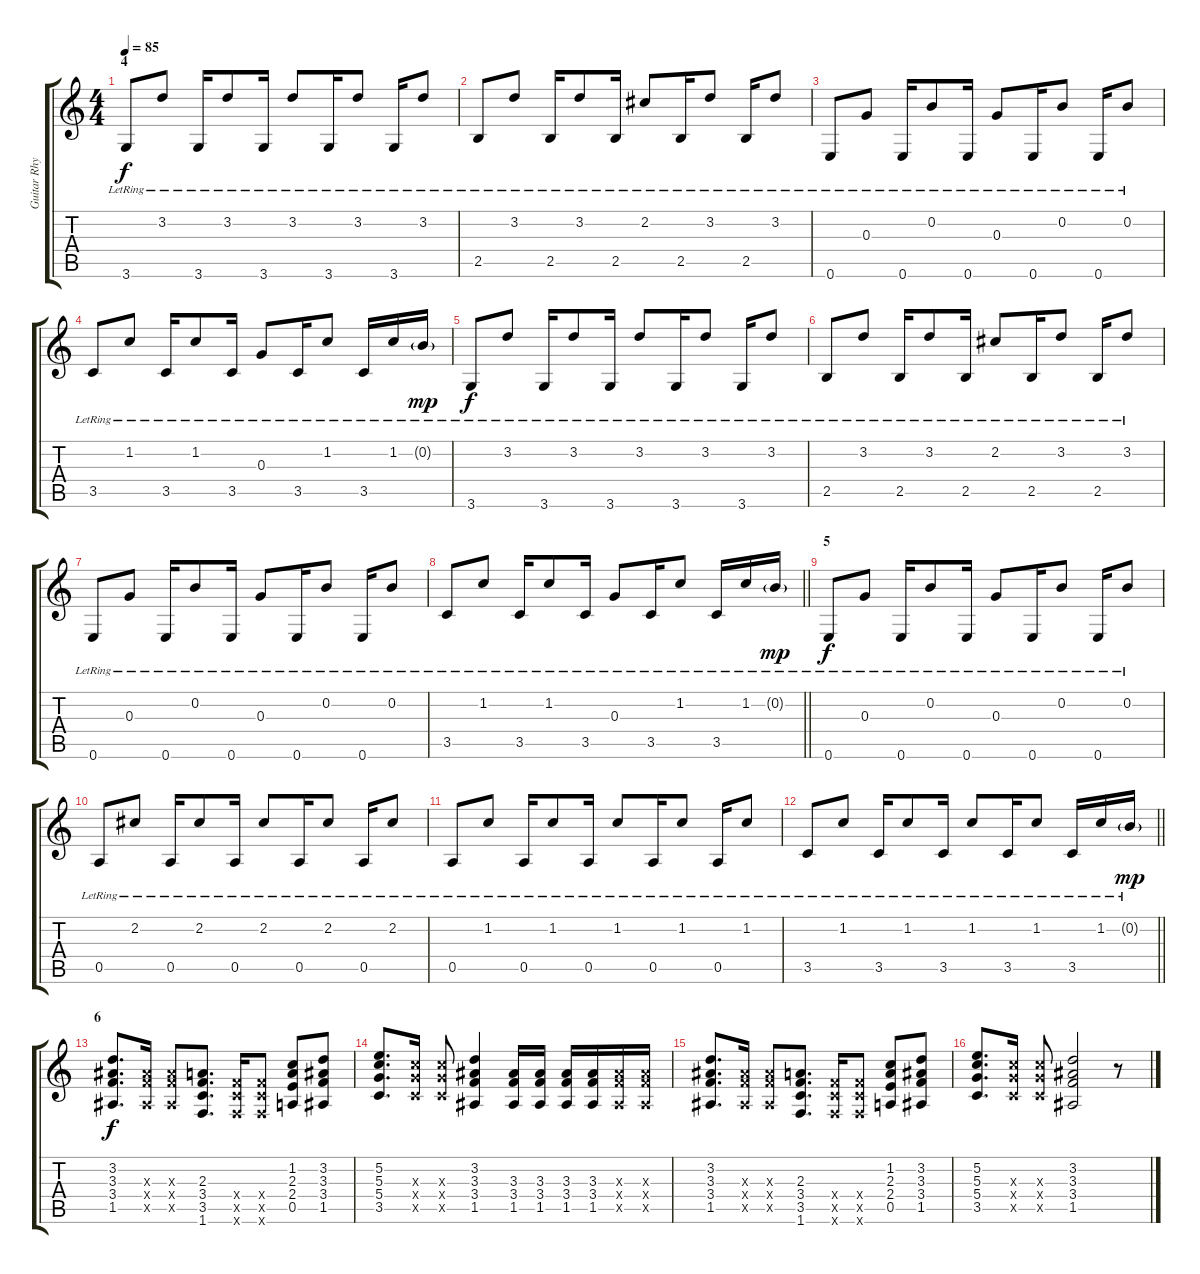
\track ("Guitar Rhythm" "Guitar Rhy") {instrument acousticguitarnylon}
\staff {score tabs}
\tuning (E4 B3 G3 D3 A2 E2) {hide}
\ts (4 4)
\section ("" "4")
\tempo 85
\clef g2
\ks c
3.6{lr}.8{dy f} 3.2{lr}.8 3.6{lr}.16 3.2{lr}.8 3.6{lr}.16 3.2{lr}.8 3.6{lr}.16 3.2{lr}.8 3.6{lr}.16 3.2{lr}.8 |
2.5{lr}.8 3.2{lr}.8 2.5{lr}.16 3.2{lr}.8 2.5{lr}.16 2.2{lr}.8 2.5{lr}.16 3.2{lr}.8 2.5{lr}.16 3.2{lr}.8 |
0.6{lr}.8 0.3{lr}.8 0.6{lr}.16 0.2{lr}.8 0.6{lr}.16 0.3{lr}.8 0.6{lr}.16 0.2{lr}.8 0.6{lr}.16 0.2{lr}.8 |
3.5{lr}.8 1.2{lr}.8 3.5{lr}.16 1.2{lr}.8 3.5{lr}.16 0.3{lr}.8 3.5{lr}.16 1.2{lr}.8 3.5{lr}.16 1.2{lr}.16 0.2{g lr}.16{dy mp} |
3.6{lr}.8{dy f} 3.2{lr}.8 3.6{lr}.16 3.2{lr}.8 3.6{lr}.16 3.2{lr}.8 3.6{lr}.16 3.2{lr}.8 3.6{lr}.16 3.2{lr}.8 |
2.5{lr}.8 3.2{lr}.8 2.5{lr}.16 3.2{lr}.8 2.5{lr}.16 2.2{lr}.8 2.5{lr}.16 3.2{lr}.8 2.5{lr}.16 3.2{lr}.8 |
0.6{lr}.8 0.3{lr}.8 0.6{lr}.16 0.2{lr}.8 0.6{lr}.16 0.3{lr}.8 0.6{lr}.16 0.2{lr}.8 0.6{lr}.16 0.2{lr}.8 |
\barLineRight lightlight
3.5{lr}.8 1.2{lr}.8 3.5{lr}.16 1.2{lr}.8 3.5{lr}.16 0.3{lr}.8 3.5{lr}.16 1.2{lr}.8 3.5{lr}.16 1.2{lr}.16 0.2{g lr}.16{dy mp} |
\section ("" "5")
0.6{lr}.8{dy f} 0.3{lr}.8 0.6{lr}.16 0.2{lr}.8 0.6{lr}.16 0.3{lr}.8 0.6{lr}.16 0.2{lr}.8 0.6{lr}.16 0.2{lr}.8 |
0.5{lr}.8 2.2{lr}.8 0.5{lr}.16 2.2{lr}.8 0.5{lr}.16 2.2{lr}.8 0.5{lr}.16 2.2{lr}.8 0.5{lr}.16 2.2{lr}.8 |
0.5{lr}.8 1.2{lr}.8 0.5{lr}.16 1.2{lr}.8 0.5{lr}.16 1.2{lr}.8 0.5{lr}.16 1.2{lr}.8 0.5{lr}.16 1.2{lr}.8 |
\barLineRight lightlight
3.5{lr}.8 1.2{lr}.8 3.5{lr}.16 1.2{lr}.8 3.5{lr}.16 1.2{lr}.8 3.5{lr}.16 1.2{lr}.8 3.5{lr}.16 1.2{lr}.16 0.2{g lr}.16{dy mp} |
\section ("" "6")
(3.2 3.3 3.4 1.5).8{d dy f} (3.3{x} 3.4{x} 1.5{x}).16 (3.3{x} 3.4{x} 1.5{x}).8 (2.3 3.4 3.5 1.6).8{d} (3.4{x} 3.5{x} 1.6{x}).16 (3.4{x} 3.5{x} 1.6{x}).8 (1.2 2.3 2.4 0.5).8 (3.2 3.3 3.4 1.5).8 |
(5.2 5.3 5.4 3.5).8{d} (5.3{x} 5.4{x} 3.5{x}).16 (5.3{x} 5.4{x} 3.5{x}).8 (3.2 3.3 3.4 1.5).4 (3.3 3.4 1.5).16 (3.3 3.4 1.5).16 (3.3 3.4 1.5).16 (3.3 3.4 1.5).16 (3.3{x} 3.4{x} 1.5{x}).16 (3.3{x} 3.4{x} 1.5{x}).16 |
(3.2 3.3 3.4 1.5).8{d} (3.3{x} 3.4{x} 1.5{x}).16 (3.3{x} 3.4{x} 1.5{x}).8 (2.3 3.4 3.5 1.6).8{d} (3.4{x} 3.5{x} 1.6{x}).16 (3.4{x} 3.5{x} 1.6{x}).8 (1.2 2.3 2.4 0.5).8 (3.2 3.3 3.4 1.5).8 |
(5.2 5.3 5.4 3.5).8{d} (5.3{x} 5.4{x} 3.5{x}).16 (5.3{x} 5.4{x} 3.5{x}).8 (3.2 3.3 3.4 1.5).2 r.8
